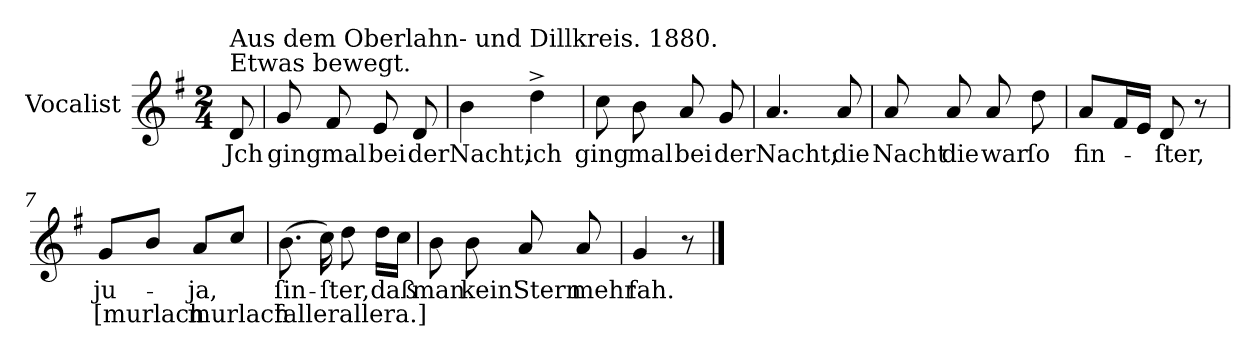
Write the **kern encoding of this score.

**kern	**text	**text
*part1	*part1	*part1
*staff1	*staff1	*staff1
*I"Vocalist	*	*
*k[f#]	*	*
*G:	*	*
*M2/4	*	*
=	=	=
!LO:TX:a:t=Etwas bewegt.	!	!
!LO:TX:a:t=Aus dem Oberlahn- und Dillkreis. 1880.	!	!
8d	Jch	.
=1	=1	=1
8g	ging	.
8f#	mal	.
8e	bei	.
8d	der	.
=2	=2	=2
4b	Nacht,	.
4dd^	ich	.
=3	=3	=3
8cc	ging	.
8b	mal	.
8a	bei	.
8g	der	.
=4	=4	=4
4.a	Nacht;	.
8a	die	.
=5	=5	=5
8a	Nacht	.
8a	die	.
8a	war	.
8dd	ſo	.
=6	=6	=6
8aL	fin-	.
16f#L	.	.
16eJJ	.	.
8d	-ſter,	.
8r	.	.
=7	=7	=7
8gL	ju-	[murlach
8bJ	.	.
8a/L	-ja,	murlach
8ccJ	.	.
=8	=8	=8
(8.b	ſin-	fallerallera.]
16cc)	.	.
8dd	-ſter,	.
16ddLL	daß	.
16ccJJ	.	.
=9	=9	=9
8b	man	.
8b	kein'	.
8a	Stern	.
8a	mehr	.
=10	=10	=10
4g	ſah.	.
8r	.	.
==	==	==
*-	*-	*-
